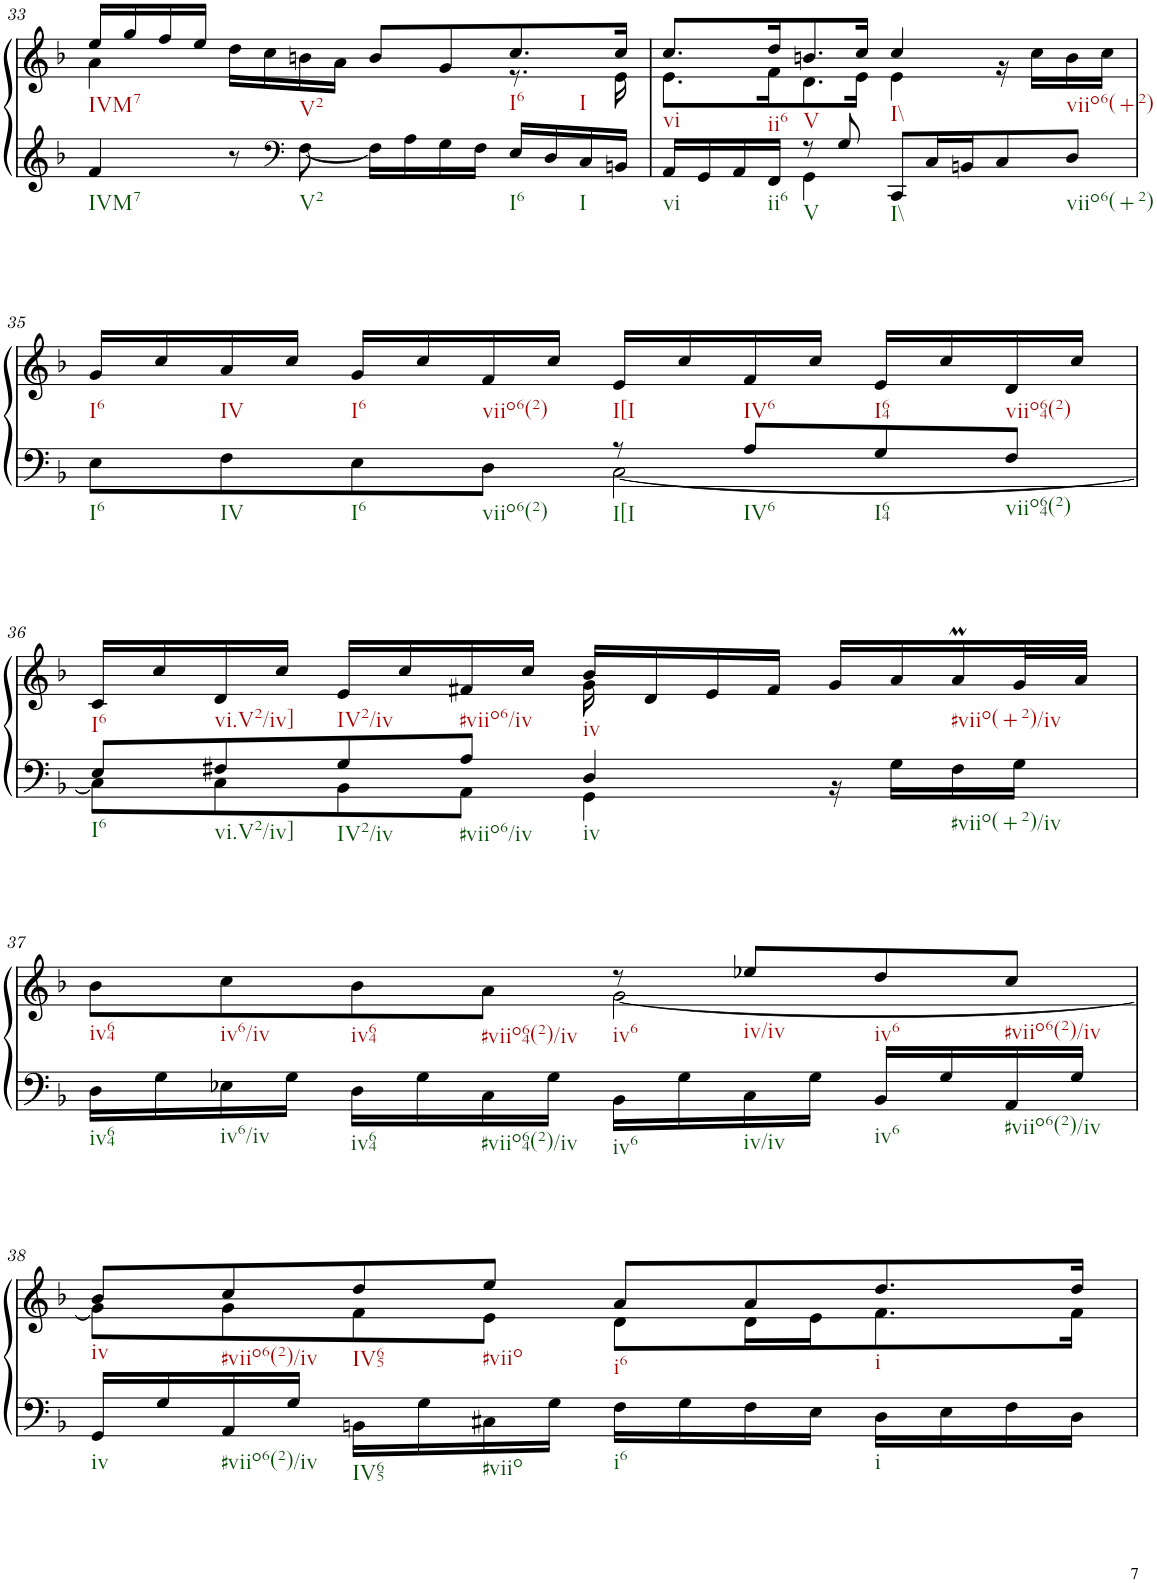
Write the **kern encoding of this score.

**kern	**kern
*part1	*part1
*staff2	*staff1
*I"Klavier linke Hand	*
!!LO:PB:g=z
*clefF4	*clefG2
*k[b-]	*k[b-]
*M2/2	*M2/2
=33	=33
*^	*^
4f/	4.ryy	16ee/LL	4a\
.	.	16gg/	.
.	.	16ff/	.
.	.	16ee/JJ	.
8r	.	16dd\LL	2ryy
.	.	16cc\	.
*clefF4	*	*	*
4.ryy	[8F\	16bn\	.
.	.	16a\JJ	.
.	16F\LL]	8b/L	.
.	16A\	.	.
.	16G\	8g/	.
.	16F\JJ	.	.
16E/LL	4ryy	8.cc/	8.r
16D/	.	.	.
16C/	.	.	.
16BBn/JJ	.	16cc/Jk	16e\
=34	=34	=34	=34
16AA/LL	4ryy	8.cc/L	8.e\L
16GG/	.	.	.
16AA/	.	.	.
16FF/JJ	.	16dd/K	16f\K
8r	4GG\	8.bn/	8.d\
8G/	.	.	.
.	.	16cc/Jk	16e\Jk
8CC/L	2ryy	4cc/	4e\
16C/L	.	.	.
16BBn/J	.	.	.
8C/	.	4ryy	16r
.	.	.	16cc\LL
8D/J	.	.	16b\
.	.	.	16cc\JJ
*	*	*v	*v
!!LO:LB:g=z
=35	=35	=35
2ryy	8E\L	16g/LL
.	.	16cc/
.	8F\	16a/
.	.	16cc/JJ
.	8E\	16g/LL
.	.	16cc/
.	8D\J	16f/
.	.	16cc/JJ
8r	[2C\	16e/LL
.	.	16cc/
8A/L	.	16f/
.	.	16cc/JJ
8G/	.	16e/LL
.	.	16cc/
8F/J	.	16d/
.	.	16cc/JJ
!!LO:LB:g=z
=36	=36	=36
*	*	*^
8E/L	8C\L]	16c/LL	2ryy
.	.	16cc/	.
8F#X/	8C\	16d/	.
.	.	16cc/JJ	.
8G/	8BB-\	16e/LL	.
.	.	16cc/	.
8A/J	8AA\J	16f#X/	.
.	.	16cc/JJ	.
4D/	4GG\	16b-/LL	16g\
.	.	16d/	4..ryy
.	.	16e/	.
.	.	16f#/JJ	.
4ryy	16r	16g/LL	.
.	16G\LL	16a/	.
.	16F#\	16am/	.
.	16G\JJ	32g/L	.
.	.	32a/JJJ	.
*v	*v	*	*
!!LO:LB:g=z	!!
=37	=37	=37
16D\LL	8b-\L	2ryy
16G\	.	.
16E-X\	8cc\	.
16G\JJ	.	.
16D\LL	8b-\	.
16G\	.	.
16C\	8a\J	.
16G\JJ	.	.
16BB-\LL	8r	[2g\
16G\	.	.
16C\	8ee-X/L	.
16G\JJ	.	.
16BB-/LL	8dd/	.
16G/	.	.
16AA/	8cc/J	.
16G/JJ	.	.
!!LO:LB:g=z	!!
=38	=38	=38
16GG/LL	8b-/L	8g\L]
16G/	.	.
16AA/	8cc/	8g\
16G/JJ	.	.
16BBn\LL	8dd/	8f\
16G\	.	.
16C#X\	8ee/J	8e\J
16G\JJ	.	.
16F\LL	8a/L	8d\L
16G\	.	.
16F\	8a/	16d\L
16E\JJ	.	16e\J
16D\LL	8.dd/	8.f\
16E\	.	.
16F\	.	.
16D\JJ	16dd/Jk	16f\Jk
*	*v	*v
=	=
*-	*-
